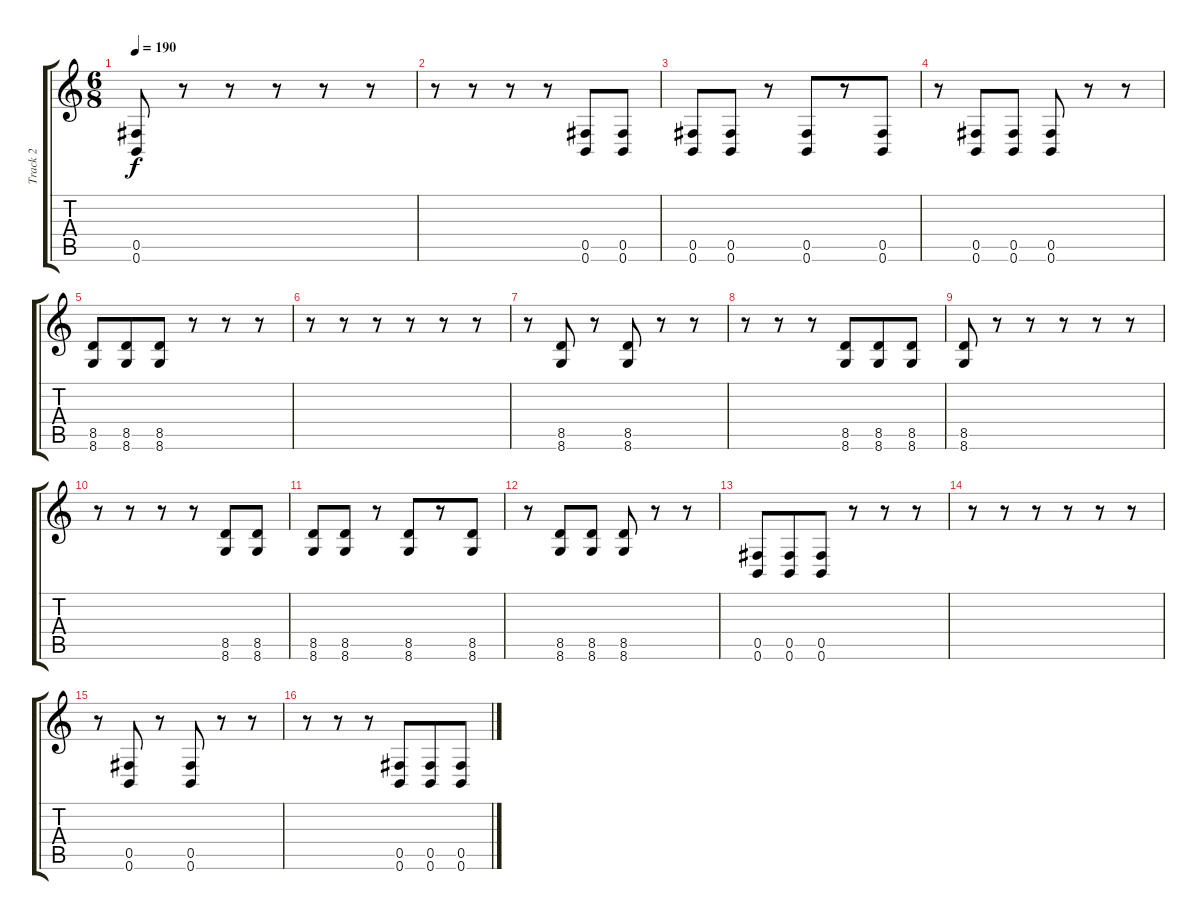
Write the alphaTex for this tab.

\track ("Track 2" "Track 2") {instrument distortionguitar}
\staff {score tabs}
\tuning (Db4 Ab3 E3 B2 Gb2 B1) {hide}
\ts (6 8)
\tempo 190
\clef g2
\ks c
(0.5 0.6).8{dy f} r.8 r.8 r.8 r.8 r.8 |
r.8 r.8 r.8 r.8 (0.5 0.6).8 (0.5 0.6).8 |
(0.5 0.6).8 (0.5 0.6).8 r.8 (0.5 0.6).8 r.8 (0.5 0.6).8 |
r.8 (0.5 0.6).8 (0.5 0.6).8 (0.5 0.6).8 r.8 r.8 |
(8.5 8.6).8 (8.5 8.6).8 (8.5 8.6).8 r.8 r.8 r.8 |
r.8 r.8 r.8 r.8 r.8 r.8 |
r.8 (8.5 8.6).8 r.8 (8.5 8.6).8 r.8 r.8 |
r.8 r.8 r.8 (8.5 8.6).8 (8.5 8.6).8 (8.5 8.6).8 |
(8.5 8.6).8 r.8 r.8 r.8 r.8 r.8 |
r.8 r.8 r.8 r.8 (8.5 8.6).8 (8.5 8.6).8 |
(8.5 8.6).8 (8.5 8.6).8 r.8 (8.5 8.6).8 r.8 (8.5 8.6).8 |
r.8 (8.5 8.6).8 (8.5 8.6).8 (8.5 8.6).8 r.8 r.8 |
(0.5 0.6).8 (0.5 0.6).8 (0.5 0.6).8 r.8 r.8 r.8 |
r.8 r.8 r.8 r.8 r.8 r.8 |
r.8 (0.5 0.6).8 r.8 (0.5 0.6).8 r.8 r.8 |
r.8 r.8 r.8 (0.5 0.6).8 (0.5 0.6).8 (0.5 0.6).8
